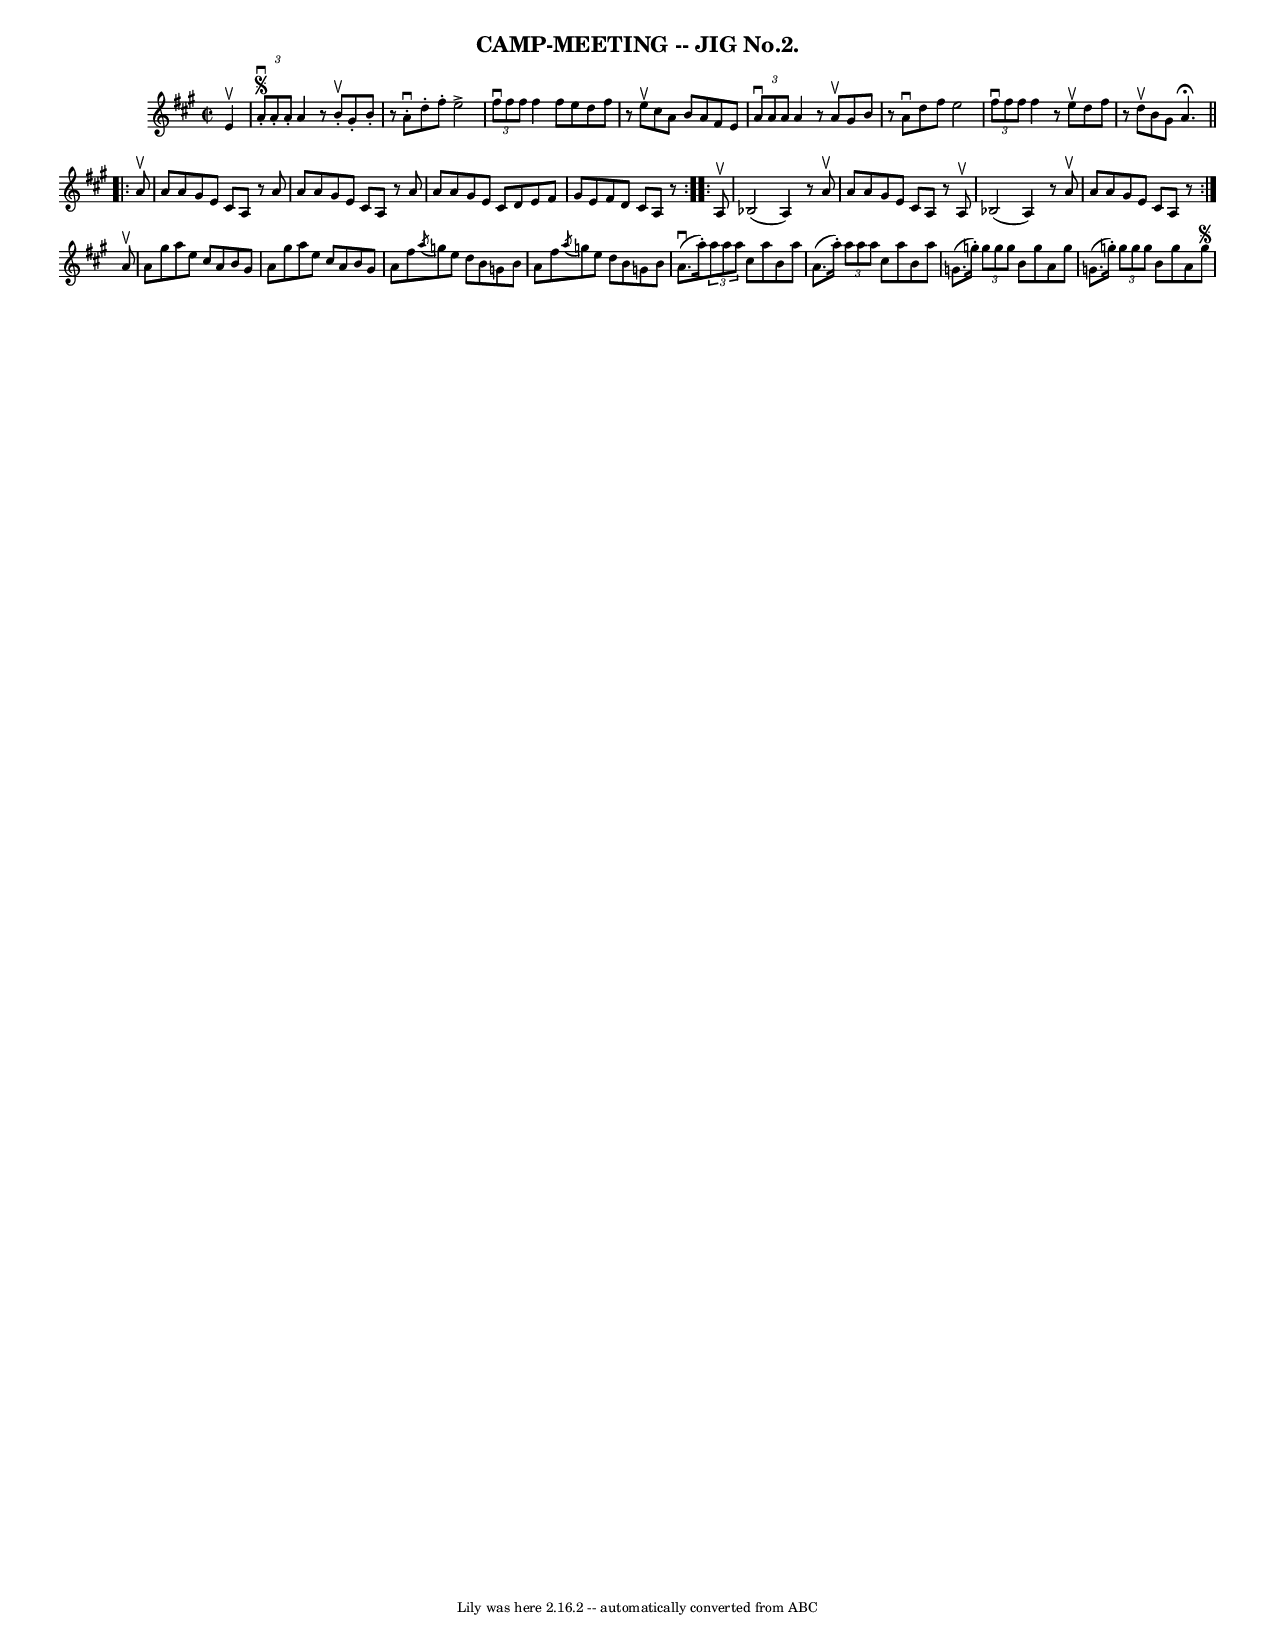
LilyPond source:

\version "2.16.2"
\include "Mammoth.ily"
\header {
  %% book = "Ryan's Mammoth Collection of Fiddle Tunes"
  crossRefNumber = "1"
  footnotes = ""
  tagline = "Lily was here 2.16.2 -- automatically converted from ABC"
  title = "CAMP-MEETING -- JIG No.2."

}
voicedefault =  {
  \override Staff.TimeSignature #'style = #'C
  \time 2/2
  \key a \major
  \partial 4
  e'4^\upbow           |
  \times 2/3 { a'8^\segno^\downbow-. a'8-. a'8-. } a'4 r8 b'8^\upbow-. gs'8-. b'8-.     |
  r8 a'8^\downbow-. d''8-. fs''8-. e''2^\accent    |
  \times 2/3 { fs''8^\downbow fs''8 fs''8 } fs''4 fs''8 e''8 d''8 fs''8      |
  r8 e''8^\upbow cs''8 a'8 b'8 a'8 fs'8 e'8    |
  \times 2/3 { a'8^\downbow a'8 a'8 } a'4 r8 a'8^\upbow gs'8 b'8      |
  r8 a'8^\downbow d''8 fs''8 e''2     |
  \times 2/3 { fs''8^\downbow fs''8 fs''8 } fs''4 r8 e''8^\upbow d''8 fs''8       |
  r8 d''8^\upbow b'8 gs'8 a'4.\fermata

  \repeat volta 2 {
    a'8^\upbow         |
    a'8 a'8 gs'8 e'8 cs'8 a8 r8 a'8     |
    a'8 a'8 gs'8 e'8 cs'8 a8 r8 a'8     |
    a'8 a'8 gs'8 e'8 cs'8 d'8 e'8 fs'8     |
    gs'8 e'8 fs'8 d'8 cs'8 a8 r8
  }
  \repeat volta 2 {
    a8^\upbow         |
    bf2 (a4) r8 a'8^\upbow   |
    a'8 a'8 gs'8 e'8 cs'8 a8 r8 a8^\upbow  |
    bf2 (a4) r8 a'8^\upbow   |
    a'8 a'8 gs'8 e'8 cs'8 a8 r8
  }
  \break
  a'8^\upbow         |
  a'8 gs''8 a''8 e''8 cs''8 a'8 b'8 gs'8     |
  a'8 gs''8 a''8 e''8 cs''8 a'8 b'8 gs'8     |
  a'8 fs''8  \acciaccatura { a''8 } g''8 e''8 d''8 b'8 g'8 b'8      |
  a'8 fs''8  \acciaccatura { a''8 } g''8 e''8 d''8 b'8 g'8 b'8      |
  |
  a'8. (^\downbow a''16-.) \times 2/3 { a''8 a''8 a''8 } cs''8 a''8 b'8 a''8      |
  a'8. (a''16-.) \times 2/3 { a''8 [a''8 a''8] } cs''8 a''8 b'8 a''8           |
  g'8. (g''16-.) \times 2/3 { g''8 [g''8 g''8] } b'8 g''8 a'8 g''8      |
  g'8. (g''16-.) \times 2/3 { g''8 [g''8 g''8] } b'8 g''8 a'8 g''8\segno

}

\score{
  <<

    \context Staff="default"
    {
      \voicedefault

    }

  >>
  \layout {

  }
  \midi {
  }

}
